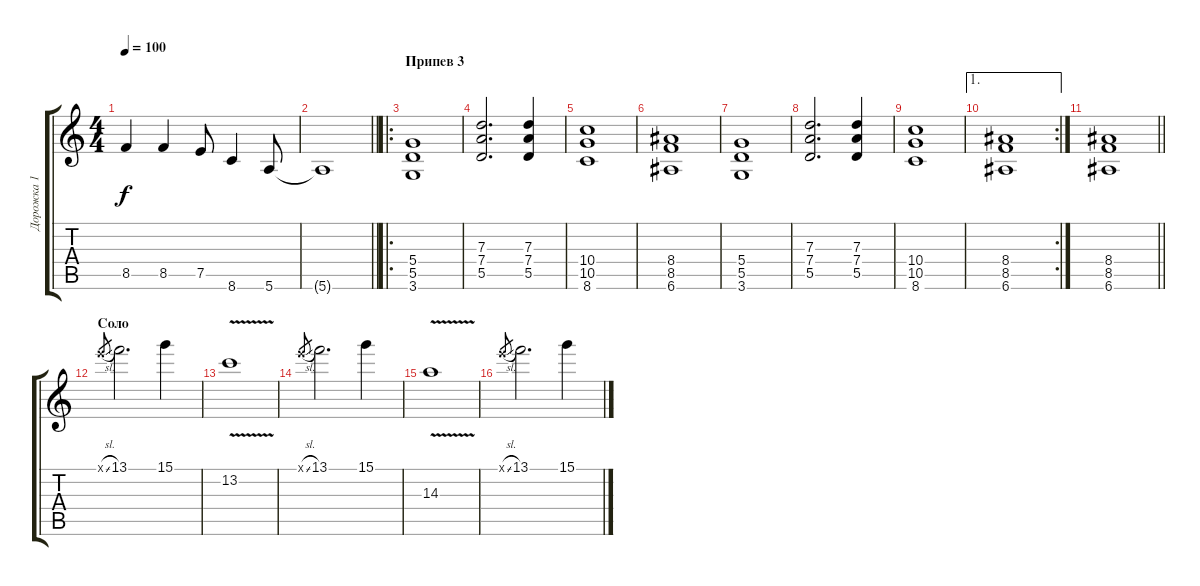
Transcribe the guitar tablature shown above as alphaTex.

\track ("Дорожка 1" "Дорожка 1") {instrument electricguitarclean}
\staff {score tabs}
\tuning (E4 B3 G3 D3 A2 E2) {hide}
\ts (4 4)
\tempo 100
\clef g2
\ks c
8.5{t}.4{dy f} 8.5.4 7.5.8 8.6.4 5.6.8 |
\barLineRight lightlight
5.6{t}.1 |
\ro
\section ("" "Припев 3")
(5.4 5.5 3.6).1{volume 16 instrument distortionguitar} |
(7.3 7.4 5.5).2{d} (7.3 7.4 5.5).4 |
(10.4 10.5 8.6).1 |
(8.4 8.5 6.6).1 |
(5.4 5.5 3.6).1 |
(7.3 7.4 5.5).2{d} (7.3 7.4 5.5).4 |
(10.4 10.5 8.6).1 |
\ae 1
\rc 2
(8.4 8.5 6.6).1 |
\barLineRight lightlight
(8.4 8.5 6.6).1 |
\section ("" "Соло")
12.1{sl x}.8{gr} 13.1.2{d} 15.1.4 |
13.2{v}.1 |
12.1{sl x}.8{gr} 13.1.2{d} 15.1.4 |
14.3{v}.1 |
12.1{sl x}.8{gr} 13.1.2{d} 15.1.4
